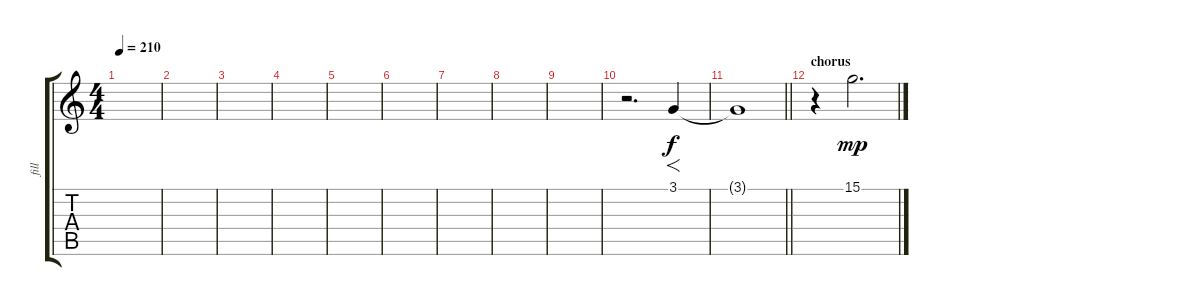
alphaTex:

\track ("fill" "fill") {instrument reversecymbal}
\staff {score tabs}
\tuning (E4 B3 G3 D3 A2 E2) {hide}
\ts (4 4)
\tempo 210
\clef g2
\ks c
|
|
|
|
|
|
|
|
|
r.2{d} 3.1.4{f} |
\barLineRight lightlight
3.1{t}.1 |
\section ("" "chorus")
r.4 15.1.2{d dy mp}
